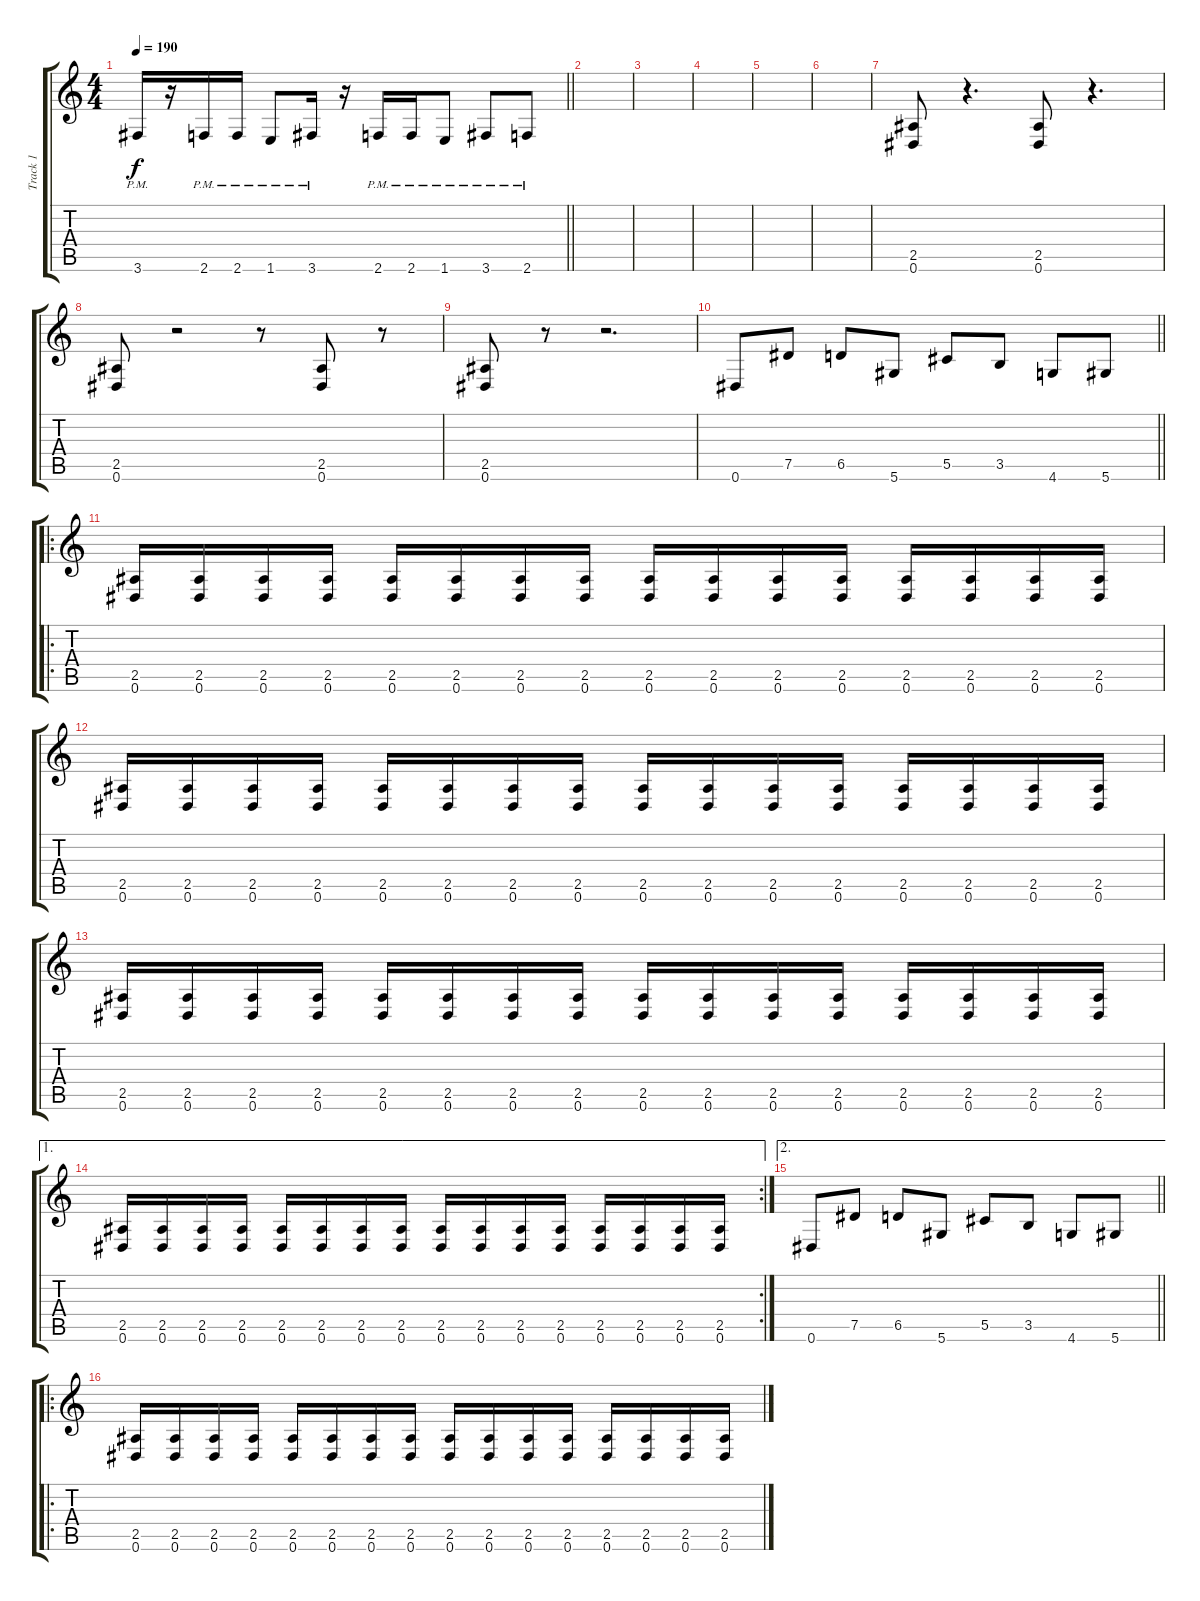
\track ("Track 1" "Track 1") {instrument distortionguitar}
\staff {score tabs}
\tuning (Eb4 Bb3 Gb3 Db3 Ab2 Eb2) {hide}
\ts (4 4)
\tempo 190
\clef g2
\barLineRight lightlight
\ks c
3.6{pm}.16{dy f} r.16 2.6{pm}.16 2.6{pm}.16 1.6{pm}.8 3.6{pm}.16 r.16 2.6{pm}.16 2.6{pm}.16 1.6{pm}.8 3.6{pm}.8 2.6{pm}.8 |
|
\section ("" "")
|
|
|
|
(2.5 0.6).8 r.4{d} (2.5 0.6).8 r.4{d} |
(2.5 0.6).8 r.2 r.8 (2.5 0.6).8 r.8 |
(2.5 0.6).8 r.8 r.2{d} |
\barLineRight lightlight
0.6.8 7.5.8 6.5.8 5.6.8 5.5.8 3.5.8 4.6.8 5.6.8 |
\ro
\section ("" "")
(2.5 0.6).16{volume 11} (2.5 0.6).16 (2.5 0.6).16 (2.5 0.6).16 (2.5 0.6).16 (2.5 0.6).16 (2.5 0.6).16 (2.5 0.6).16 (2.5 0.6).16 (2.5 0.6).16 (2.5 0.6).16 (2.5 0.6).16 (2.5 0.6).16 (2.5 0.6).16 (2.5 0.6).16 (2.5 0.6).16 |
(2.5 0.6).16 (2.5 0.6).16 (2.5 0.6).16 (2.5 0.6).16 (2.5 0.6).16 (2.5 0.6).16 (2.5 0.6).16 (2.5 0.6).16 (2.5 0.6).16 (2.5 0.6).16 (2.5 0.6).16 (2.5 0.6).16 (2.5 0.6).16 (2.5 0.6).16 (2.5 0.6).16 (2.5 0.6).16 |
(2.5 0.6).16 (2.5 0.6).16 (2.5 0.6).16 (2.5 0.6).16 (2.5 0.6).16 (2.5 0.6).16 (2.5 0.6).16 (2.5 0.6).16 (2.5 0.6).16 (2.5 0.6).16 (2.5 0.6).16 (2.5 0.6).16 (2.5 0.6).16 (2.5 0.6).16 (2.5 0.6).16 (2.5 0.6).16 |
\ae 1
\rc 2
(2.5 0.6).16 (2.5 0.6).16 (2.5 0.6).16 (2.5 0.6).16 (2.5 0.6).16 (2.5 0.6).16 (2.5 0.6).16 (2.5 0.6).16 (2.5 0.6).16 (2.5 0.6).16 (2.5 0.6).16 (2.5 0.6).16 (2.5 0.6).16 (2.5 0.6).16 (2.5 0.6).16 (2.5 0.6).16 |
\ae 2
\barLineRight lightlight
0.6.8{volume 16} 7.5.8 6.5.8 5.6.8 5.5.8 3.5.8 4.6.8 5.6.8 |
\ro
(2.5 0.6).16{volume 11} (2.5 0.6).16 (2.5 0.6).16 (2.5 0.6).16 (2.5 0.6).16 (2.5 0.6).16 (2.5 0.6).16 (2.5 0.6).16 (2.5 0.6).16 (2.5 0.6).16 (2.5 0.6).16 (2.5 0.6).16 (2.5 0.6).16 (2.5 0.6).16 (2.5 0.6).16 (2.5 0.6).16
